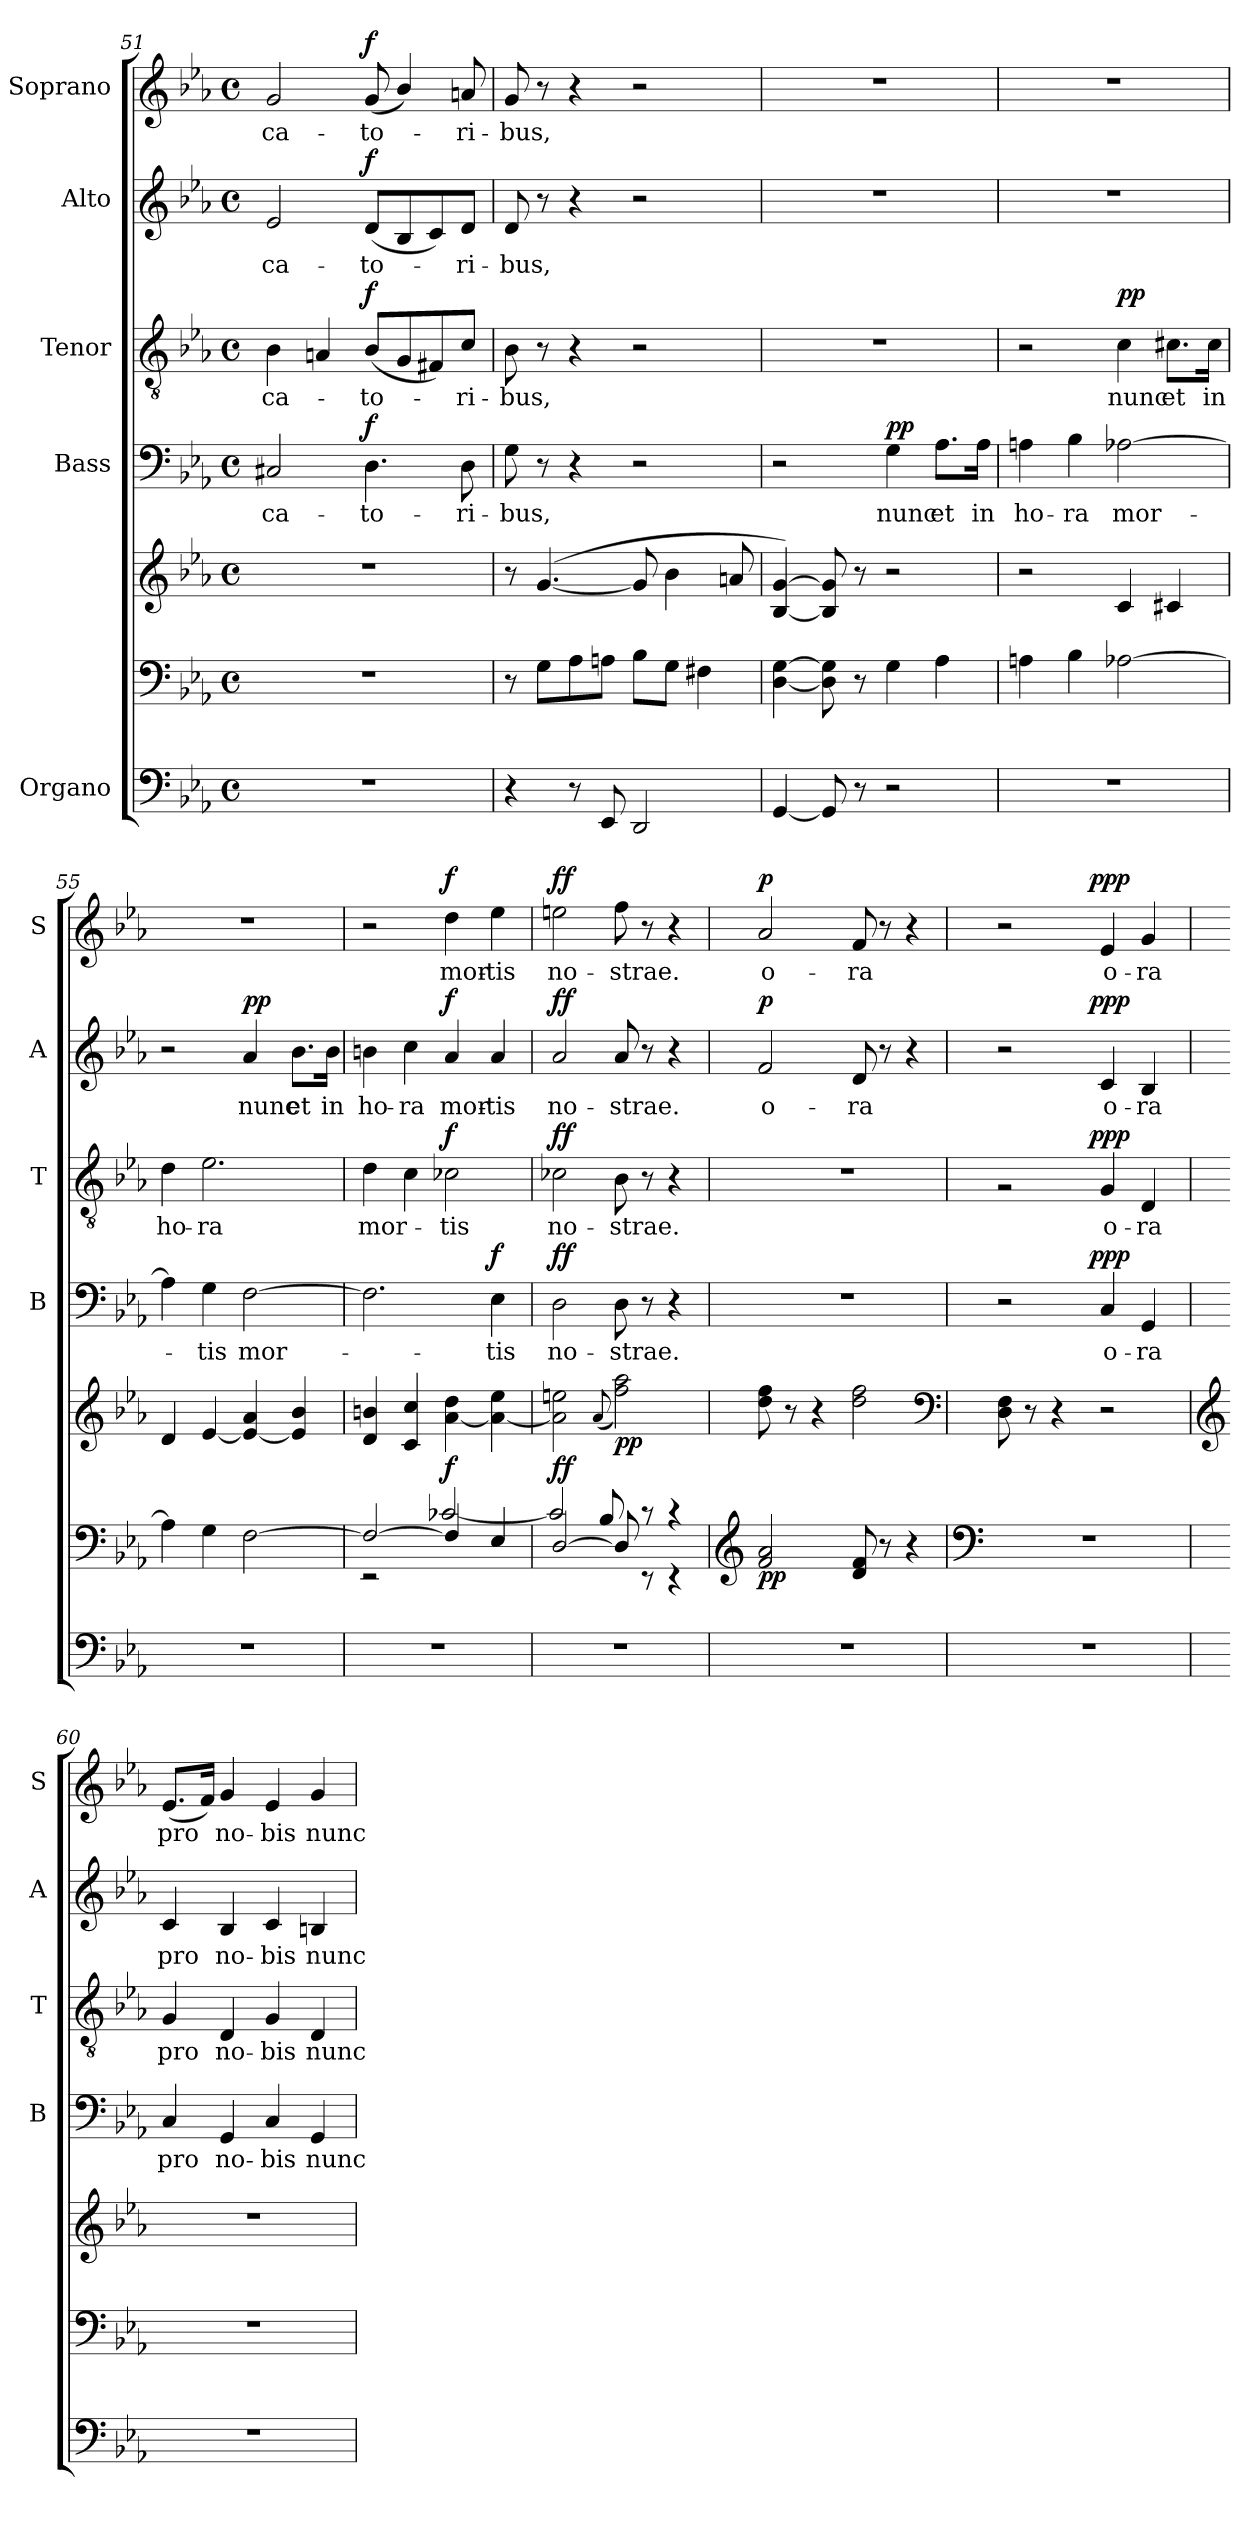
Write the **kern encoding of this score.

**kern	**kern	**kern	**dynam	**kern	**text	**dynam	**kern	**text	**dynam	**kern	**text	**dynam	**kern	**text	**dynam
*part5	*part5	*part5	*part5	*part4	*part4	*part4	*part3	*part3	*part3	*part2	*part2	*part2	*part1	*part1	*part1
*staff7	*staff6	*staff5	*staff5/6/7	*staff4	*staff4	*staff4	*staff3	*staff3	*staff3	*staff2	*staff2	*staff2	*staff1	*staff1	*staff1
*I"Organo	*	*	*	*I"Bass	*	*	*I"Tenor	*	*	*I"Alto	*	*	*I"Soprano	*	*
*	*	*	*	*I'B	*	*	*I'T	*	*	*I'A	*	*	*I'S	*	*
*clefF4	*clefF4	*clefG2	*	*clefF4	*	*	*clefGv2	*	*	*clefG2	*	*	*clefG2	*	*
*k[b-e-a-]	*k[b-e-a-]	*k[b-e-a-]	*	*k[b-e-a-]	*	*	*k[b-e-a-]	*	*	*k[b-e-a-]	*	*	*k[b-e-a-]	*	*
*E-:	*E-:	*E-:	*	*E-:	*	*	*E-:	*	*	*E-:	*	*	*E-:	*	*
*M4/4	*M4/4	*M4/4	*	*M4/4	*	*	*M4/4	*	*	*M4/4	*	*	*M4/4	*	*
*met(c)	*met(c)	*met(c)	*	*met(c)	*	*	*met(c)	*	*	*met(c)	*	*	*met(c)	*	*
=51	=51	=51	=51	=51	=51	=51	=51	=51	=51	=51	=51	=51	=51	=51	=51
!	!	!	!	!	!LO:LY:b	!	!	!LO:LY:b	!	!	!LO:LY:b	!	!	!LO:LY:b	!
1r	1r	1r	.	2C#X/	-ca-	.	4B-\	-ca-	.	2e-/	-ca-	.	2g/	-ca-	.
.	.	.	.	.	.	.	4An/	.	.	.	.	.	.	.	.
!	!	!	!	!	!LO:LY:b	!LO:DY:a	!	!LO:LY:b	!LO:DY:a	!	!LO:LY:b	!LO:DY:a	!	!LO:LY:b	!LO:DY:a
.	.	.	.	4.D\	-to-	f	(<8B-/L	-to-	f	(<8d/L	-to-	f	(<8g/	-to-	f
.	.	.	.	.	.	.	8G/	.	.	8B-/	.	.	4b-/)	.	.
.	.	.	.	.	.	.	8F#X/)	.	.	8c/)	.	.	.	.	.
!	!	!	!	!	!LO:LY:b	!	!	!LO:LY:b	!	!	!LO:LY:b	!	!	!LO:LY:b	!
.	.	.	.	8D\	-ri-	.	8c/J	-ri-	.	8d/J	-ri-	.	8an/	-ri-	.
=52	=52	=52	=52	=52	=52	=52	=52	=52	=52	=52	=52	=52	=52	=52	=52
!	!	!	!	!	!LO:LY:b	!	!	!LO:LY:b	!	!	!LO:LY:b	!	!	!LO:LY:b	!
4r	8r	8r	.	8G\	-bus,	.	8B-\	-bus,	.	8d/	-bus,	.	8g/	-bus,	.
.	8G\L	(>[4.g/	.	8r	.	.	8r	.	.	8r	.	.	8r	.	.
8r	8A-\	.	.	4r	.	.	4r	.	.	4r	.	.	4r	.	.
8EE-/	8An\J	.	.	.	.	.	.	.	.	.	.	.	.	.	.
2DD/	8B-\L	8g/]	.	2r	.	.	2r	.	.	2r	.	.	2r	.	.
.	8G\J	4b-\	.	.	.	.	.	.	.	.	.	.	.	.	.
.	4F#X\	.	.	.	.	.	.	.	.	.	.	.	.	.	.
.	.	8an/	.	.	.	.	.	.	.	.	.	.	.	.	.
!!LO:LB:g=z
=53	=53	=53	=53	=53	=53	=53	=53	=53	=53	=53	=53	=53	=53	=53	=53
[4GG/	[4D\ [4G\	[4B-/ [4g/)	.	2r	.	.	1r	.	.	1r	.	.	1r	.	.
8GG/]	8D\] 8G\]	8B-/] 8g/]	.	.	.	.	.	.	.	.	.	.	.	.	.
8r	8r	8r	.	.	.	.	.	.	.	.	.	.	.	.	.
!	!	!	!	!	!LO:LY:b	!LO:DY:a	!	!	!	!	!	!	!	!	!
2r	4G\	2r	.	4G\	nunc	pp	.	.	.	.	.	.	.	.	.
!	!	!	!	!	!LO:LY:b	!	!	!	!	!	!	!	!	!	!
.	4A-\	.	.	8.A-\L	et	.	.	.	.	.	.	.	.	.	.
!	!	!	!	!	!LO:LY:b	!	!	!	!	!	!	!	!	!	!
.	.	.	.	16A-\Jk	in	.	.	.	.	.	.	.	.	.	.
=54	=54	=54	=54	=54	=54	=54	=54	=54	=54	=54	=54	=54	=54	=54	=54
!	!	!	!	!	!LO:LY:b	!	!	!	!	!	!	!	!	!	!
1r	4An\	2r	.	4An\	ho-	.	2r	.	.	1r	.	.	1r	.	.
!	!	!	!	!	!LO:LY:b	!	!	!	!	!	!	!	!	!	!
.	4B-\	.	.	4B-\	-ra	.	.	.	.	.	.	.	.	.	.
!	!	!	!	!	!LO:LY:b	!	!	!LO:LY:b	!LO:DY:a	!	!	!	!	!	!
.	[2A-X\	4c/	.	[2A-X\	mor-	.	4c\	nunc	pp	.	.	.	.	.	.
!	!	!	!	!	!	!	!	!LO:LY:b	!	!	!	!	!	!	!
.	.	4c#X/	.	.	.	.	8.c#X\L	et	.	.	.	.	.	.	.
!	!	!	!	!	!	!	!	!LO:LY:b	!	!	!	!	!	!	!
.	.	.	.	.	.	.	16c#\Jk	in	.	.	.	.	.	.	.
=55	=55	=55	=55	=55	=55	=55	=55	=55	=55	=55	=55	=55	=55	=55	=55
!	!	!	!	!	!	!	!	!LO:LY:b	!	!	!	!	!	!	!
1r	4A-\]	4d/	.	4A-\]	.	.	4d\	ho-	.	2r	.	.	1r	.	.
!	!	!	!	!	!LO:LY:b	!	!	!LO:LY:b	!	!	!	!	!	!	!
.	4G\	[4e-/	.	4G\	-tis	.	2.e-\	-ra	.	.	.	.	.	.	.
!	!	!	!	!	!LO:LY:b	!	!	!	!	!	!LO:LY:b	!LO:DY:a	!	!	!
.	[2F\	4e-/_ 4a-/	.	[2F\	mor-	.	.	.	.	4a-/	nunc	pp	.	.	.
!	!	!	!	!	!	!	!	!	!	!	!LO:LY:b	!	!	!	!
.	.	4e-/] 4b-/	.	.	.	.	.	.	.	8.b-\L	et	.	.	.	.
!	!	!	!	!	!	!	!	!	!	!	!LO:LY:b	!	!	!	!
.	.	.	.	.	.	.	.	.	.	16b-\Jk	in	.	.	.	.
=56	=56	=56	=56	=56	=56	=56	=56	=56	=56	=56	=56	=56	=56	=56	=56
*	*^	*	*	*	*	*	*	*	*	*	*	*	*	*	*
!	!	!	!	!	!	!	!	!	!LO:LY:b	!	!	!LO:LY:b	!	!	!	!
1r	2F/_	2rEE	4d/ 4bn/	.	2.F\]	.	.	4d\	mor-	.	4bn\	ho-	.	2r	.	.
!	!	!	!	!	!	!	!	!	!	!	!	!LO:LY:b	!	!	!	!
.	.	.	4c/ 4cc/	.	.	.	.	4c\	.	.	4cc\	-ra	.	.	.	.
!	!	!	!	!LO:DY:a=2	!	!	!	!	!LO:LY:b	!LO:DY:a	!	!LO:LY:b	!LO:DY:a	!	!LO:LY:b	!LO:DY:a
.	4F/]	[>2c-X/	[4a-\ 4dd\	f	.	.	.	2c-X\	-tis	f	4a-/	mor-	f	4dd\	mor-	f
!	!	!	!	!	!	!LO:LY:b	!LO:DY:a	!	!	!	!	!LO:LY:b	!	!	!LO:LY:b	!
.	4E-/	.	4a-\_ 4ee-\	.	4E-\	-tis	f	.	.	.	4a-/	-tis	.	4ee-\	-tis	.
=57	=57	=57	=57	=57	=57	=57	=57	=57	=57	=57	=57	=57	=57	=57	=57	=57
!	!	!	!	!LO:DY:a=2	!	!LO:LY:b	!LO:DY:a	!	!LO:LY:b	!LO:DY:a	!	!LO:LY:b	!LO:DY:a	!	!LO:LY:b	!LO:DY:a
1r	[>2D/	2c-/]	2a-\] 2een\	ff	2D\	no-	ff	2c-X\	no-	ff	2a-/	no-	ff	2een\	no-	ff
.	.	.	(<8qqa-/	.	.	.	.	.	.	.	.	.	.	.	.	.
!	!	!	!	!LO:DY:b	!	!LO:LY:b	!	!	!LO:LY:b	!	!	!LO:LY:b	!	!	!LO:LY:b	!
.	8D/]	8B-/	2ff\ 2aa-\)	pp	8D\	-strae.	.	8B-\	-strae.	.	8a-/	-strae.	.	8ff\	-strae.	.
.	8rc	8rEE	.	.	8r	.	.	8r	.	.	8r	.	.	8r	.	.
.	4rc	4rEE	.	.	4r	.	.	4r	.	.	4r	.	.	4r	.	.
*	*v	*v	*	*	*	*	*	*	*	*	*	*	*	*	*	*
=58	=58	=58	=58	=58	=58	=58	=58	=58	=58	=58	=58	=58	=58	=58	=58
*	*clefG2	*	*	*	*	*	*	*	*	*	*	*	*	*	*
*	*^	*	*	*	*	*	*	*	*	*	*	*	*	*	*
!	!	!	!	!LO:DY:b=2	!	!	!	!	!	!	!	!LO:LY:b	!LO:DY:a	!	!LO:LY:b	!LO:DY:a
*	*v	*v	*	*	*	*	*	*	*	*	*	*	*	*	*	*
1r	2f/ 2a-/	8dd\ 8ff\	pp	1r	.	.	1r	.	.	2f/	o-	p	2a-/	o-	p
.	.	8r	.	.	.	.	.	.	.	.	.	.	.	.	.
.	.	4r	.	.	.	.	.	.	.	.	.	.	.	.	.
!	!	!	!	!	!	!	!	!	!	!	!LO:LY:b	!	!	!LO:LY:b	!
.	8d/ 8f/	2dd\ 2ff\	.	.	.	.	.	.	.	8d/	-ra	.	8f/	-ra	.
.	8r	.	.	.	.	.	.	.	.	8r	.	.	8r	.	.
.	4r	.	.	.	.	.	.	.	.	4r	.	.	4r	.	.
*	*	*clefF4	*	*	*	*	*	*	*	*	*	*	*	*	*
!!LO:PB:g=z
=59	=59	=59	=59	=59	=59	=59	=59	=59	=59	=59	=59	=59	=59	=59	=59
*	*clefF4	*	*	*	*	*	*	*	*	*	*	*	*	*	*
*	*	*	*	*^	*	*	*^	*	*	*^	*	*	*^	*	*
1r	1r	8D\ 8F\	.	2r	4...ryy	.	.	2rA	4...ryy	.	.	2r	4...ryy	.	.	2r	4...ryy	.	.
.	.	8r	.	.	.	.	.	.	.	.	.	.	.	.	.	.	.	.	.
.	.	4r	.	.	.	.	.	.	.	.	.	.	.	.	.	.	.	.	.
!	!	!	!	!	!	!	!LO:DY:a	!	!	!	!LO:DY:a	!	!	!	!LO:DY:a	!	!	!	!LO:DY:a
.	.	.	.	.	2ryy	.	ppp	.	2ryy	.	ppp	.	2ryy	.	ppp	.	2ryy	.	ppp
!	!	!	!	!	!	!LO:LY:b	!	!	!	!LO:LY:b	!	!	!	!LO:LY:b	!	!	!	!LO:LY:b	!
.	.	2r	.	4C/	.	o-	.	4G/	.	o-	.	4c/	.	o-	.	4e-/	.	o-	.
!	!	!	!	!	!	!LO:LY:b	!	!	!	!LO:LY:b	!	!	!	!LO:LY:b	!	!	!	!LO:LY:b	!
.	.	.	.	4GG/	.	-ra	.	4D/	.	-ra	.	4B-/	.	-ra	.	4g/	.	-ra	.
.	.	.	.	.	32ryy	.	.	.	32ryy	.	.	.	32ryy	.	.	.	32ryy	.	.
*	*	*	*	*v	*v	*	*	*	*	*	*	*v	*v	*	*	*v	*v	*	*
*	*	*	*	*	*	*	*v	*v	*	*	*	*	*	*	*	*
=60	=60	=60	=60	=60	=60	=60	=60	=60	=60	=60	=60	=60	=60	=60	=60
*	*	*clefG2	*	*	*	*	*	*	*	*	*	*	*	*	*
*	*	*	*	*^	*	*	*^	*	*	*^	*	*	*^	*	*
!	!	!	!	!	!	!LO:LY:b	!	!	!	!LO:LY:b	!	!	!	!LO:LY:b	!	!	!	!LO:LY:b	!
*	*	*	*	*v	*v	*	*	*	*	*	*	*v	*v	*	*	*v	*v	*	*
*	*	*	*	*	*	*	*v	*v	*	*	*	*	*	*	*	*
1r	1r	1r	.	4C/	pro	.	4G/	pro	.	4c/	pro	.	(<8.e-/L	pro	.
.	.	.	.	.	.	.	.	.	.	.	.	.	16f/Jk)	.	.
!	!	!	!	!	!LO:LY:b	!	!	!LO:LY:b	!	!	!LO:LY:b	!	!	!LO:LY:b	!
.	.	.	.	4GG/	no-	.	4D/	no-	.	4B-/	no-	.	4g/	no-	.
!	!	!	!	!	!LO:LY:b	!	!	!LO:LY:b	!	!	!LO:LY:b	!	!	!LO:LY:b	!
.	.	.	.	4C/	-bis	.	4G/	-bis	.	4c/	-bis	.	4e-/	-bis	.
!	!	!	!	!	!LO:LY:b	!	!	!LO:LY:b	!	!	!LO:LY:b	!	!	!LO:LY:b	!
.	.	.	.	4GG/	nunc	.	4D/	nunc	.	4Bn/	nunc	.	4g/	nunc	.
=	=	=	=	=	=	=	=	=	=	=	=	=	=	=	=
*-	*-	*-	*-	*-	*-	*-	*-	*-	*-	*-	*-	*-	*-	*-	*-
